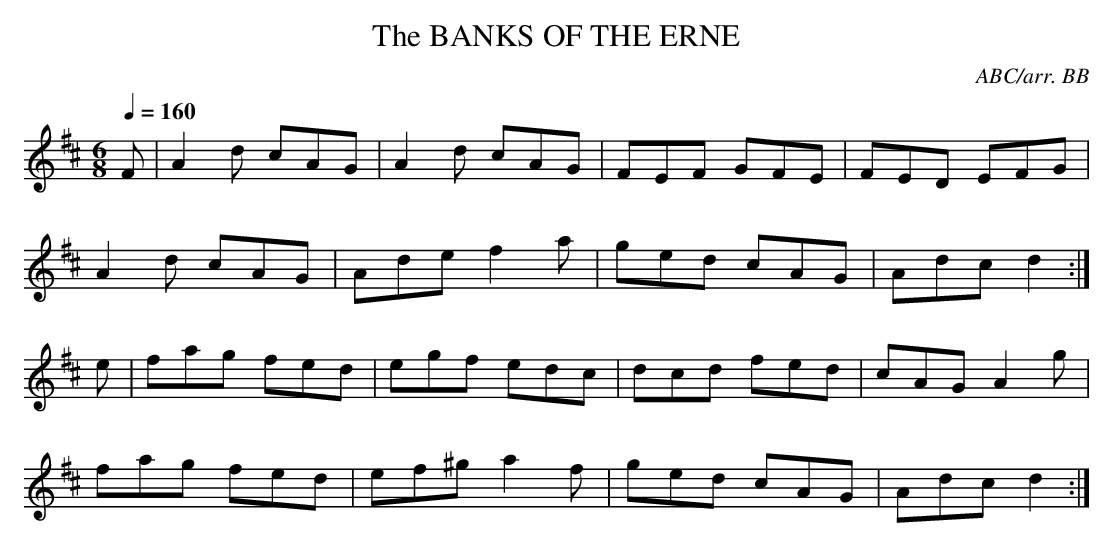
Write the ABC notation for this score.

X:1
T:BANKS OF THE ERNE, The
C:ABC/arr. BB
Q:1/4=160
M:6/8
L:1/8
K:D
F|A2d cAG|A2d cAG|FEF GFE|FED EFG|
A2d cAG|Ade f2a|ged cAG|Adc d2:|
e|fag fed|egf edc|dcd fed|cAG A2g|
fag fed|ef^g a2f|ged cAG|Adc d2:|
